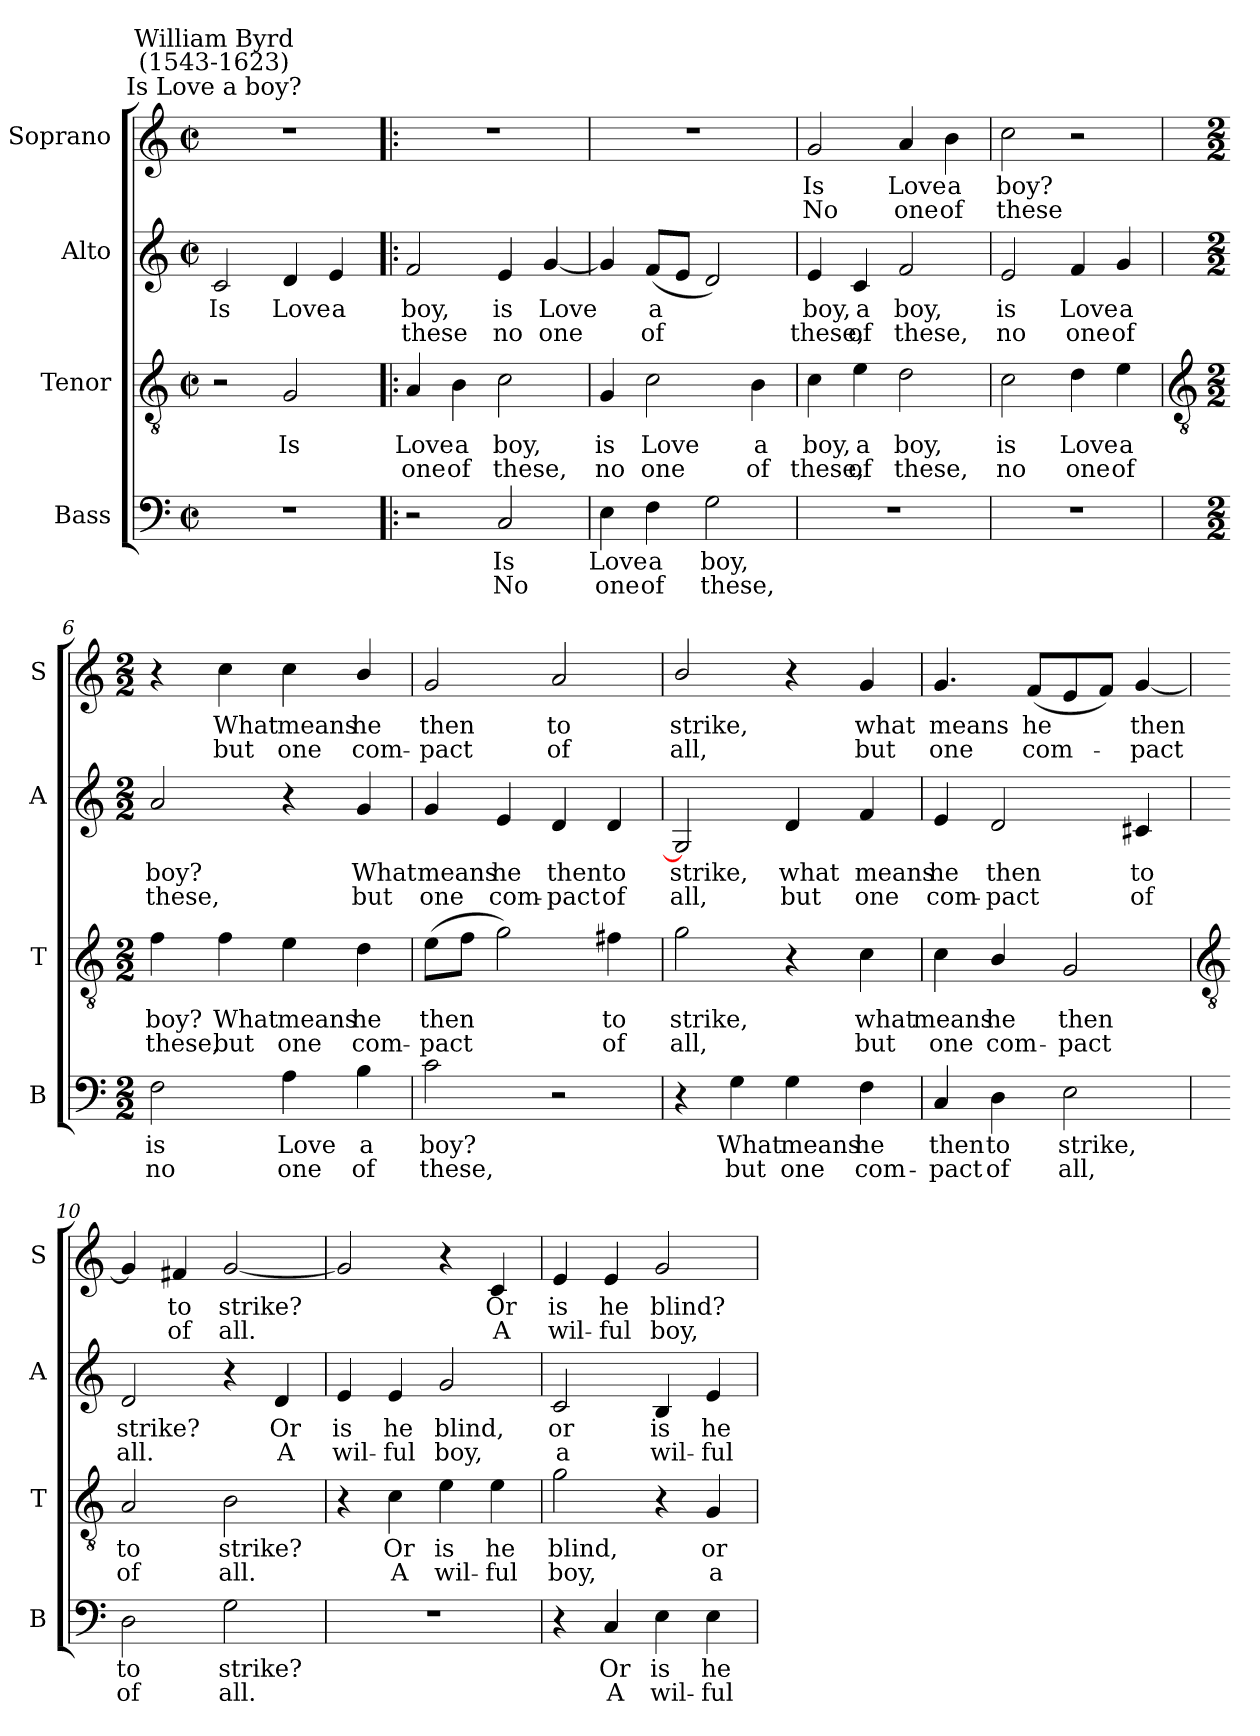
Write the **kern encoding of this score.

**kern	**text	**text	**kern	**text	**text	**kern	**text	**text	**kern	**text	**text
*part4	*part4	*part4	*part3	*part3	*part3	*part2	*part2	*part2	*part1	*part1	*part1
*staff4	*staff4	*staff4	*staff3	*staff3	*staff3	*staff2	*staff2	*staff2	*staff1	*staff1	*staff1
*I"Bass	*	*	*I"Tenor	*	*	*I"Alto	*	*	*I"Soprano	*	*
*I'B	*	*	*I'T	*	*	*I'A	*	*	*I'S	*	*
*clefF4	*	*	*clefGv2	*	*	*clefG2	*	*	*clefG2	*	*
*k[]	*	*	*k[]	*	*	*k[]	*	*	*k[]	*	*
*C:	*	*	*C:	*	*	*C:	*	*	*C:	*	*
*M2/2	*	*	*M2/2	*	*	*M2/2	*	*	*M2/2	*	*
*met(c|)	*	*	*met(c|)	*	*	*met(c|)	*	*	*met(c|)	*	*
=1	=1	=1	=1	=1	=1	=1	=1	=1	=1	=1	=1
!	!	!	!	!	!	!	!	!	!LO:TX:a:cj:t=Is Love a boy?	!	!
!	!	!	!	!	!	!	!	!	!LO:TX:a:cj:t=William Byrd\n(1543-1623)	!	!
!	!	!	!	!	!	!	!LO:LY:b	!	!	!	!
1r	.	.	2r	.	.	2c	Is	.	1r	.	.
!	!	!	!	!LO:LY:b	!	!	!LO:LY:b	!	!	!	!
.	.	.	2G	Is	.	4d	Love	.	.	.	.
!	!	!	!	!	!	!	!LO:LY:b	!	!	!	!
.	.	.	.	.	.	4e	a	.	.	.	.
=2!|:	=2!|:	=2!|:	=2!|:	=2!|:	=2!|:	=2!|:	=2!|:	=2!|:	=2!|:	=2!|:	=2!|:
!	!	!	!	!LO:LY:b	!LO:LY:b	!	!LO:LY:b	!LO:LY:b	!	!	!
2r	.	.	4A	Love	one	2f	boy,	these	1r	.	.
!	!	!	!	!LO:LY:b	!LO:LY:b	!	!	!	!	!	!
.	.	.	4B	a	of	.	.	.	.	.	.
!	!LO:LY:b	!LO:LY:b	!	!LO:LY:b	!LO:LY:b	!	!LO:LY:b	!LO:LY:b	!	!	!
2C	Is	No	2c	boy,	these,	4e	is	no	.	.	.
!	!	!	!	!	!	!	!LO:LY:b	!LO:LY:b	!	!	!
.	.	.	.	.	.	[4g	Love	one	.	.	.
=3	=3	=3	=3	=3	=3	=3	=3	=3	=3	=3	=3
!	!LO:LY:b	!LO:LY:b	!	!LO:LY:b	!LO:LY:b	!	!	!	!	!	!
4E	Love	one	4G	is	no	4g]	.	.	1r	.	.
!	!LO:LY:b	!LO:LY:b	!	!LO:LY:b	!LO:LY:b	!	!LO:LY:b	!LO:LY:b	!	!	!
4F	a	of	2c	Love	one	(<8fL	a	of	.	.	.
.	.	.	.	.	.	8eJ	.	.	.	.	.
!	!LO:LY:b	!LO:LY:b	!	!	!	!	!	!	!	!	!
2G	boy,	these,	.	.	.	2d)	.	.	.	.	.
!	!	!	!	!LO:LY:b	!LO:LY:b	!	!	!	!	!	!
.	.	.	4B	a	of	.	.	.	.	.	.
=4	=4	=4	=4	=4	=4	=4	=4	=4	=4	=4	=4
!	!	!	!	!LO:LY:b	!LO:LY:b	!	!LO:LY:b	!LO:LY:b	!	!LO:LY:b	!LO:LY:b
1r	.	.	4c	boy,	these,	4e	boy,	these,	2g	Is	No
!	!	!	!	!LO:LY:b	!LO:LY:b	!	!LO:LY:b	!LO:LY:b	!	!	!
.	.	.	4e	a	of	4c	a	of	.	.	.
!	!	!	!	!LO:LY:b	!LO:LY:b	!	!LO:LY:b	!LO:LY:b	!	!LO:LY:b	!LO:LY:b
.	.	.	2d	boy,	these,	2f	boy,	these,	4a	Love	one
!	!	!	!	!	!	!	!	!	!	!LO:LY:b	!LO:LY:b
.	.	.	.	.	.	.	.	.	4b	a	of
=5	=5	=5	=5	=5	=5	=5	=5	=5	=5	=5	=5
!	!	!	!	!LO:LY:b	!LO:LY:b	!	!LO:LY:b	!LO:LY:b	!	!LO:LY:b	!LO:LY:b
1r	.	.	2c	is	no	2e	is	no	2cc	boy?	these
!	!	!	!	!LO:LY:b	!LO:LY:b	!	!LO:LY:b	!LO:LY:b	!	!	!
.	.	.	4d	Love	one	4f	Love	one	2r	.	.
!	!	!	!	!LO:LY:b	!LO:LY:b	!	!LO:LY:b	!LO:LY:b	!	!	!
.	.	.	4e	a	of	4g	a	of	.	.	.
!!LO:LB:g=z
=6	=6	=6	=6	=6	=6	=6	=6	=6	=6	=6	=6
*	*	*	*clefGv2	*	*	*	*	*	*	*	*
*M2/2	*	*	*M2/2	*	*	*M2/2	*	*	*M2/2	*	*
!	!LO:LY:b	!LO:LY:b	!	!LO:LY:b	!LO:LY:b	!	!LO:LY:b	!LO:LY:b	!	!	!
2F	is	no	4f	boy?	these,	2a	boy?	these,	4r	.	.
!	!	!	!	!LO:LY:b	!LO:LY:b	!	!	!	!	!LO:LY:b	!LO:LY:b
.	.	.	4f	What	but	.	.	.	4cc	What	but
!	!LO:LY:b	!LO:LY:b	!	!LO:LY:b	!LO:LY:b	!	!	!	!	!LO:LY:b	!LO:LY:b
4A	Love	one	4e	means	one	4r	.	.	4cc	means	one
!	!LO:LY:b	!LO:LY:b	!	!LO:LY:b	!LO:LY:b	!	!LO:LY:b	!LO:LY:b	!	!LO:LY:b	!LO:LY:b
4B	a	of	4d	he	com-	4g	What	but	4b/	he	com-
=7	=7	=7	=7	=7	=7	=7	=7	=7	=7	=7	=7
!	!LO:LY:b	!LO:LY:b	!	!LO:LY:b	!LO:LY:b	!	!LO:LY:b	!LO:LY:b	!	!LO:LY:b	!LO:LY:b
2c	boy?	these,	(>8eL	-then	pact	4g	means	one	2g	-then	pact
.	.	.	8fJ	.	.	.	.	.	.	.	.
!	!	!	!	!	!	!	!LO:LY:b	!LO:LY:b	!	!	!
.	.	.	2g)	.	.	4e	he	com-	.	.	.
!	!	!	!	!	!	!	!LO:LY:b	!LO:LY:b	!	!LO:LY:b	!LO:LY:b
2r	.	.	.	.	.	4d	-then	pact	2a	to	of
!	!	!	!	!LO:LY:b	!LO:LY:b	!	!LO:LY:b	!LO:LY:b	!	!	!
.	.	.	4f#X	to	of	4d	to	of	.	.	.
=8	=8	=8	=8	=8	=8	=8	=8	=8	=8	=8	=8
!	!	!	!	!LO:LY:b	!LO:LY:b	!	!LO:LY:b	!LO:LY:b	!	!LO:LY:b	!LO:LY:b
4r	.	.	2g	strike,	all,	2G]	strike,	all,	2b/	strike,	all,
!	!LO:LY:b	!LO:LY:b	!	!	!	!	!	!	!	!	!
4G	What	but	.	.	.	.	.	.	.	.	.
!	!LO:LY:b	!LO:LY:b	!	!	!	!	!LO:LY:b	!LO:LY:b	!	!	!
4G	means	one	4r	.	.	4d	what	but	4r	.	.
!	!LO:LY:b	!LO:LY:b	!	!LO:LY:b	!LO:LY:b	!	!LO:LY:b	!LO:LY:b	!	!LO:LY:b	!LO:LY:b
4F	he	com-	4c	what	but	4f	means	one	4g	what	but
=9	=9	=9	=9	=9	=9	=9	=9	=9	=9	=9	=9
!	!LO:LY:b	!LO:LY:b	!	!LO:LY:b	!LO:LY:b	!	!LO:LY:b	!LO:LY:b	!	!LO:LY:b	!LO:LY:b
4C	-then	pact	4c	means	one	4e	he	com-	4.g	means	one
!	!LO:LY:b	!LO:LY:b	!	!LO:LY:b	!LO:LY:b	!	!LO:LY:b	!LO:LY:b	!	!	!
4D	to	of	4B/	he	com-	2d	-then	pact	.	.	.
!	!	!	!	!	!	!	!	!	!	!LO:LY:b	!LO:LY:b
.	.	.	.	.	.	.	.	.	(<8fL	he	com-
!	!LO:LY:b	!LO:LY:b	!	!LO:LY:b	!LO:LY:b	!	!	!	!	!	!
2E	strike,	all,	2G	-then	pact	.	.	.	8e	.	.
.	.	.	.	.	.	.	.	.	8fJ)	.	.
!	!	!	!	!	!	!	!LO:LY:b	!LO:LY:b	!	!LO:LY:b	!LO:LY:b
.	.	.	.	.	.	4c#X	to	of	[4g	then	pact
!!LO:LB:g=z
=10	=10	=10	=10	=10	=10	=10	=10	=10	=10	=10	=10
*	*	*	*clefGv2	*	*	*	*	*	*	*	*
!	!LO:LY:b	!LO:LY:b	!	!LO:LY:b	!LO:LY:b	!	!LO:LY:b	!LO:LY:b	!	!	!
2D	to	of	2A	to	of	2d	strike?	all.	4g]	.	.
!	!	!	!	!	!	!	!	!	!	!LO:LY:b	!LO:LY:b
.	.	.	.	.	.	.	.	.	4f#X	to	of
!	!LO:LY:b	!LO:LY:b	!	!LO:LY:b	!LO:LY:b	!	!	!	!	!LO:LY:b	!LO:LY:b
2G	strike?	all.	2B	strike?	all.	4r	.	.	[2g	strike?	all.
!	!	!	!	!	!	!	!LO:LY:b	!LO:LY:b	!	!	!
.	.	.	.	.	.	4d	Or	A	.	.	.
=11	=11	=11	=11	=11	=11	=11	=11	=11	=11	=11	=11
!	!	!	!	!	!	!	!LO:LY:b	!LO:LY:b	!	!	!
1r	.	.	4r	.	.	4e	is	wil-	2g]	.	.
!	!	!	!	!LO:LY:b	!LO:LY:b	!	!LO:LY:b	!LO:LY:b	!	!	!
.	.	.	4c	Or	A	4e	-he	ful	.	.	.
!	!	!	!	!LO:LY:b	!LO:LY:b	!	!LO:LY:b	!LO:LY:b	!	!	!
.	.	.	4e	is	wil-	2g	blind,	boy,	4r	.	.
!	!	!	!	!LO:LY:b	!LO:LY:b	!	!	!	!	!LO:LY:b	!LO:LY:b
.	.	.	4e	-he	ful	.	.	.	4c	Or	A
=12	=12	=12	=12	=12	=12	=12	=12	=12	=12	=12	=12
!	!	!	!	!LO:LY:b	!LO:LY:b	!	!LO:LY:b	!LO:LY:b	!	!LO:LY:b	!LO:LY:b
4r	.	.	2g	blind,	boy,	2c	or	a	4e	is	wil-
!	!LO:LY:b	!LO:LY:b	!	!	!	!	!	!	!	!LO:LY:b	!LO:LY:b
4C	Or	A	.	.	.	.	.	.	4e	-he	ful
!	!LO:LY:b	!LO:LY:b	!	!	!	!	!LO:LY:b	!LO:LY:b	!	!LO:LY:b	!LO:LY:b
4E	is	wil-	4r	.	.	4B	is	wil-	2g	blind?	boy,
!	!LO:LY:b	!LO:LY:b	!	!LO:LY:b	!LO:LY:b	!	!LO:LY:b	!LO:LY:b	!	!	!
4E	-he	ful	4G	or	a	4e	-he	ful	.	.	.
=	=	=	=	=	=	=	=	=	=	=	=
*-	*-	*-	*-	*-	*-	*-	*-	*-	*-	*-	*-
